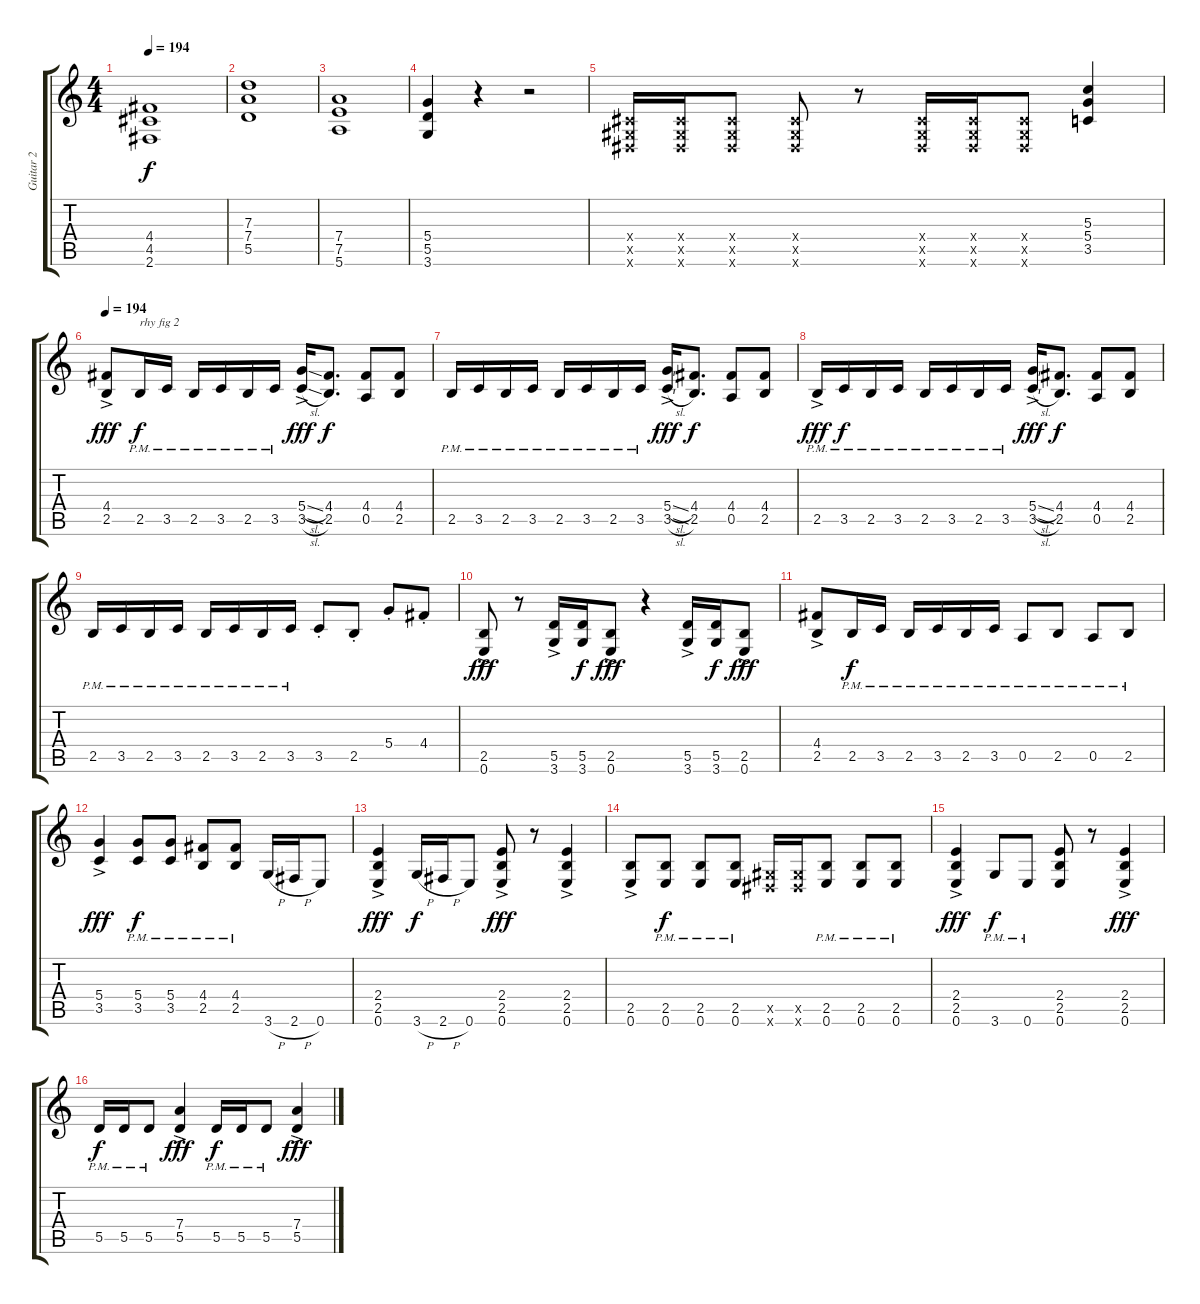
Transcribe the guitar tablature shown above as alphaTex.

\track ("Guitar 2" "Guitar 2") {instrument distortionguitar}
\staff {score tabs}
\tuning (E4 B3 G3 D3 A2 E2) {hide}
\ts (4 4)
\tempo 194
\clef g2
\ks c
(4.4 4.5 2.6).1{dy f} |
(7.3 7.4 5.5).1 |
(7.4 7.5 5.6).1 |
(5.4 5.5 3.6).4 r.4 r.2 |
(-1.4{x} -1.5{x} -1.6{x}).16 (-1.4{x} -1.5{x} -1.6{x}).16 (-1.4{x} -1.5{x} -1.6{x}).8 (-1.4{x} -1.5{x} -1.6{x}).8 r.8 (-1.4{x} -1.5{x} -1.6{x}).16 (-1.4{x} -1.5{x} -1.6{x}).16 (-1.4{x} -1.5{x} -1.6{x}).8 (5.3 5.4 3.5).4 |
\tempo 194
(4.4{ac} 2.5{ac}).8{dy fff} 2.5{pm}.16{txt "rhy fig 2" dy f} 3.5{pm}.16 2.5{pm}.16 3.5{pm}.16 2.5{pm}.16 3.5{pm}.16 (5.4{sl ac} 3.5{sl ac}).16{dy fff} (4.4 2.5).8{d dy f} (4.4 0.5).8 (4.4 2.5).8 |
2.5{pm}.16 3.5{pm}.16 2.5{pm}.16 3.5{pm}.16 2.5{pm}.16 3.5{pm}.16 2.5{pm}.16 3.5{pm}.16 (5.4{sl ac} 3.5{sl ac}).16{dy fff} (4.4 2.5).8{d dy f} (4.4 0.5).8 (4.4 2.5).8 |
2.5{ac pm}.16{dy fff} 3.5{pm}.16{dy f} 2.5{pm}.16 3.5{pm}.16 2.5{pm}.16 3.5{pm}.16 2.5{pm}.16 3.5{pm}.16 (5.4{sl ac} 3.5{sl}).16{dy fff} (4.4 2.5).8{d dy f} (4.4 0.5).8 (4.4 2.5).8 |
2.5{pm}.16 3.5{pm}.16 2.5{pm}.16 3.5{pm}.16 2.5{pm}.16 3.5{pm}.16 2.5{pm}.16 3.5{pm}.16 3.5{st}.8 2.5{st}.8 5.4{st}.8 4.4{st}.8 |
(2.5{ac} 0.6{ac}).8{dy fff} r.8 (5.5{ac} 3.6{ac}).16 (5.5 3.6).16{dy f} (2.5{ac} 0.6{ac}).8{dy fff} r.4 (5.5{ac} 3.6{ac}).16 (5.5 3.6).16{dy f} (2.5{ac} 0.6{ac}).8{dy fff} |
(4.4{ac} 2.5{ac}).8 2.5{pm}.16{dy f} 3.5{pm}.16 2.5{pm}.16 3.5{pm}.16 2.5{pm}.16 3.5{pm}.16 0.5{pm}.8 2.5{pm}.8 0.5{pm}.8 2.5{pm}.8 |
(5.4{ac} 3.5{ac}).4{dy fff} (5.4{pm} 3.5{pm}).8{dy f} (5.4{pm} 3.5{pm}).8 (4.4{pm} 2.5{pm}).8 (4.4{pm} 2.5{pm}).8 3.6{h}.16 2.6{h}.16 0.6.8 |
(2.4{ac} 2.5{ac} 0.6{ac}).4{dy fff} 3.6{h}.16{dy f} 2.6{h}.16 0.6.8 (2.4{ac} 2.5{ac} 0.6{ac}).8{dy fff} r.8 (2.4{ac} 2.5{ac} 0.6{ac}).4 |
(2.5{ac} 0.6{ac}).8 (2.5{pm} 0.6{pm}).8{dy f} (2.5{pm} 0.6{pm}).8 (2.5{pm} 0.6{pm}).8 (-1.5{x} -1.6{x}).16 (-1.5{x} -1.6{x}).16 (2.5{pm} 0.6{pm}).8 (2.5{pm} 0.6{pm}).8 (2.5{pm} 0.6{pm}).8 |
(2.4{ac} 2.5{ac} 0.6{ac}).4{dy fff} 3.6{pm}.8{dy f} 0.6{pm}.8 (2.4 2.5 0.6).8 r.8 (2.4{ac} 2.5{ac} 0.6{ac}).4{dy fff} |
5.5{pm}.16{dy f} 5.5{pm}.16 5.5{pm}.8 (7.4{ac} 5.5{ac}).4{dy fff} 5.5{pm}.16{dy f} 5.5{pm}.16 5.5{pm}.8 (7.4{ac} 5.5{ac}).4{dy fff}
